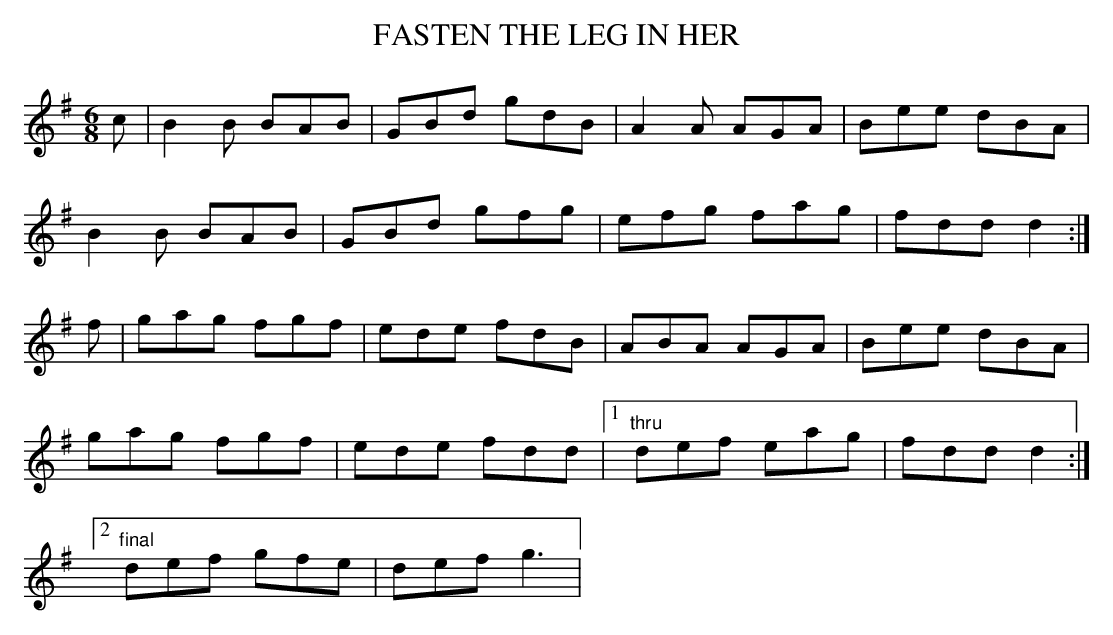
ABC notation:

X:1
T:FASTEN THE LEG IN HER
M:6/8
L:1/8
K:G
c|B2B BAB|GBd gdB|A2A AGA|Bee dBA|
B2B BAB|GBd gfg|efg fag|fdd d2 :|
f|gag fgf|ede fdB|ABA AGA|Bee dBA|
gag fgf|ede fdd|1 "thru"def eag|fdd d2 :|
[2 "final"def gfe|def g3|
